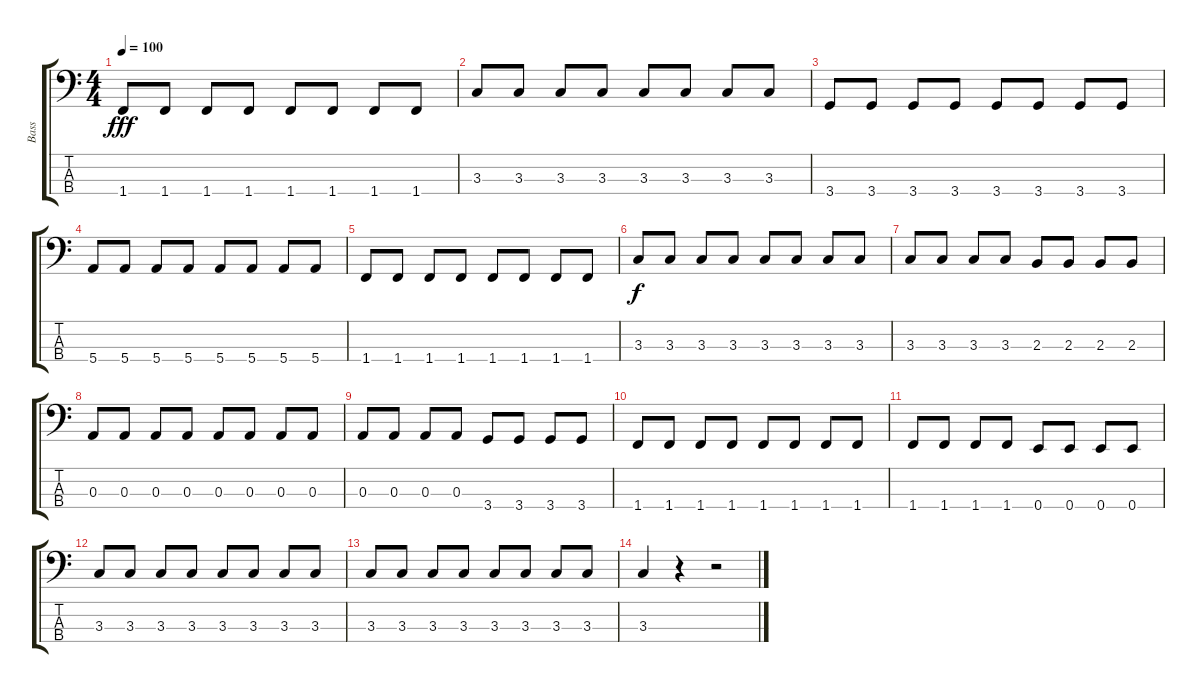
\track ("Bass" "Bass") {instrument electricbassfinger}
\staff {score tabs}
\tuning (G2 D2 A1 E1) {hide}
\ts (4 4)
\tempo 100
\clef f4
\ks c
1.4.8{dy fff} 1.4.8 1.4.8 1.4.8 1.4.8 1.4.8 1.4.8 1.4.8 |
3.3.8 3.3.8 3.3.8 3.3.8 3.3.8 3.3.8 3.3.8 3.3.8 |
3.4.8 3.4.8 3.4.8 3.4.8 3.4.8 3.4.8 3.4.8 3.4.8 |
5.4.8 5.4.8 5.4.8 5.4.8 5.4.8 5.4.8 5.4.8 5.4.8 |
1.4.8 1.4.8 1.4.8 1.4.8 1.4.8 1.4.8 1.4.8 1.4.8 |
3.3.8{dy f} 3.3.8 3.3.8 3.3.8 3.3.8 3.3.8 3.3.8 3.3.8 |
3.3.8 3.3.8 3.3.8 3.3.8 2.3.8 2.3.8 2.3.8 2.3.8 |
0.3.8 0.3.8 0.3.8 0.3.8 0.3.8 0.3.8 0.3.8 0.3.8 |
0.3.8 0.3.8 0.3.8 0.3.8 3.4.8 3.4.8 3.4.8 3.4.8 |
1.4.8 1.4.8 1.4.8 1.4.8 1.4.8 1.4.8 1.4.8 1.4.8 |
1.4.8 1.4.8 1.4.8 1.4.8 0.4.8 0.4.8 0.4.8 0.4.8 |
3.3.8 3.3.8 3.3.8 3.3.8 3.3.8 3.3.8 3.3.8 3.3.8 |
3.3.8 3.3.8 3.3.8 3.3.8 3.3.8 3.3.8 3.3.8 3.3.8 |
3.3.4 r.4 r.2
